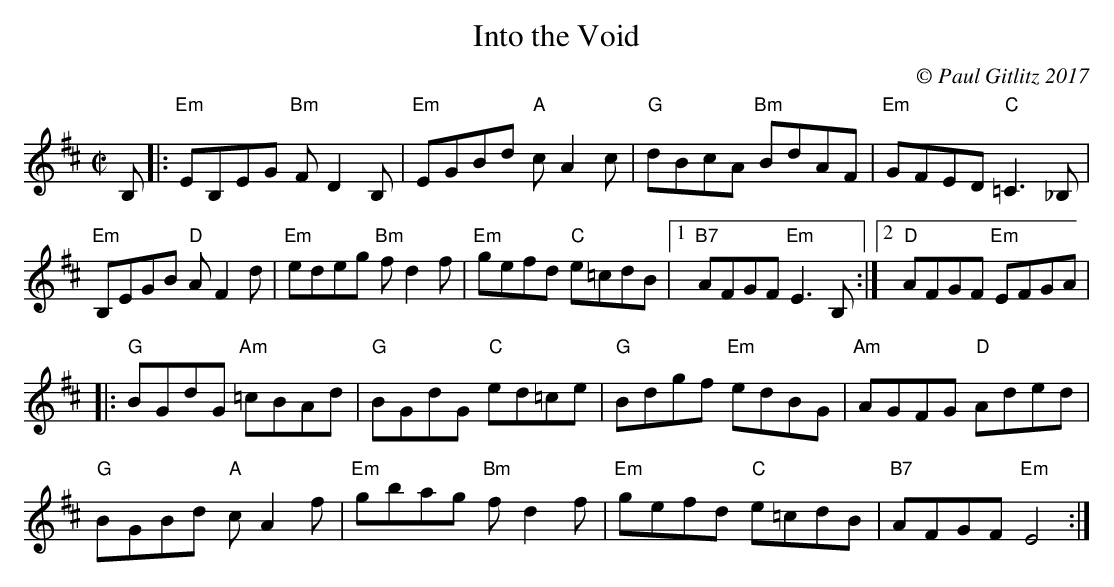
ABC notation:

X:1
T:Into the Void
M:C|
C:© Paul Gitlitz 2017
K:EDor
B,|:"Em"EB,EG "Bm"FD2B,| "Em"EGBd "A"cA2c|"G"dBcA "Bm"BdAF| "Em"GFED "C"=C3_B, |!
"Em"B,EGB "D"AF2d|"Em"edeg "Bm"fd2f|"Em"gefd "C"e=cdB|1"B7"AFGF "Em"E3B,:|2"D"AFGF "Em"EFGA|!
|:"G"BGdG "Am"=cBAd|"G"BGdG "C"ed=ce|"G"Bdgf "Em"edBG|"Am"AGFG "D"Aded|!
"G"BGBd "A"cA2f|"Em"gbag "Bm"fd2f|"Em"gefd "C"e=cdB|"B7"AFGF "Em"E4:|]
